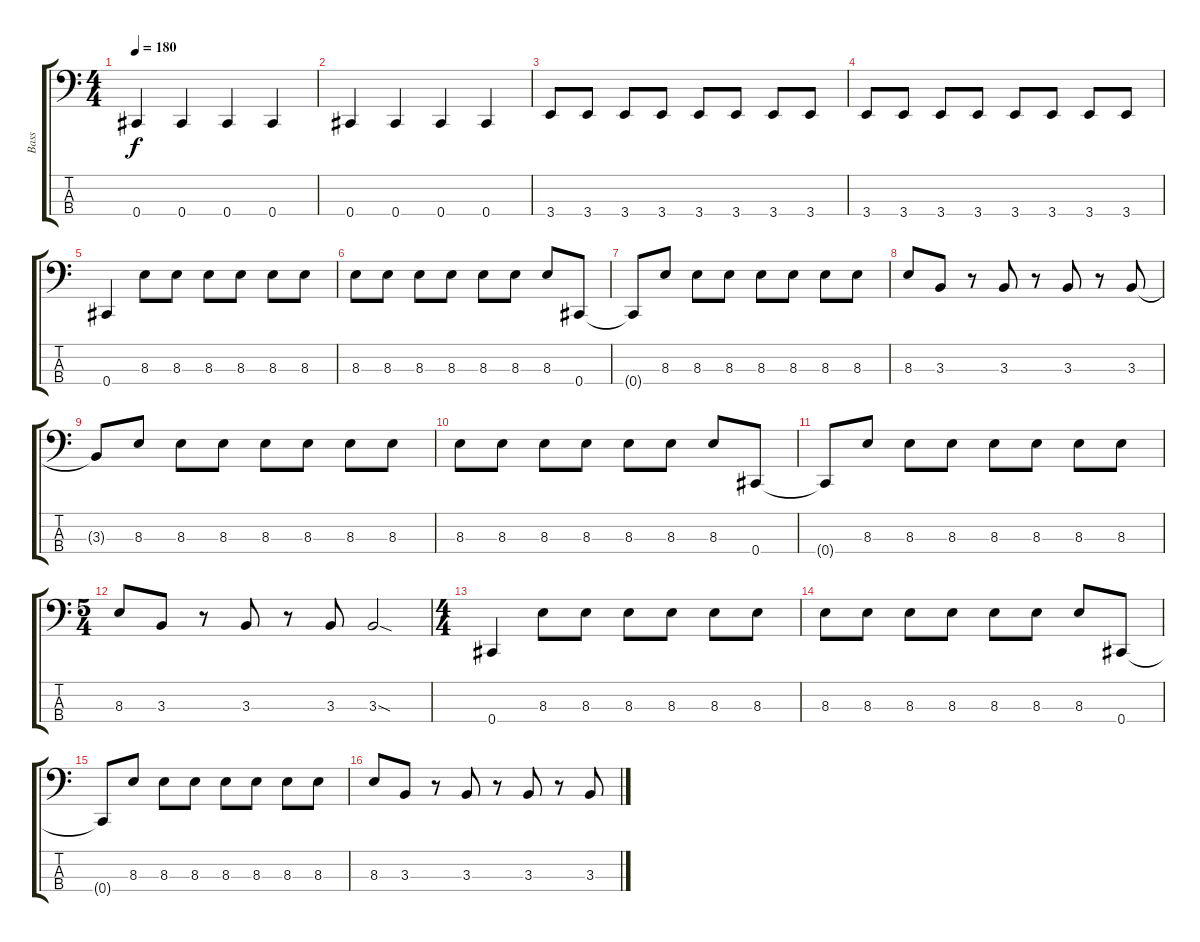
\track ("Bass" "Bass") {instrument electricbasspick}
\staff {score tabs}
\tuning (Gb2 Db2 Ab1 Db1) {hide}
\ts (4 4)
\tempo 180
\clef f4
\ks c
0.4.4{dy f} 0.4.4 0.4.4 0.4.4 |
0.4.4 0.4.4 0.4.4 0.4.4 |
3.4.8 3.4.8 3.4.8 3.4.8 3.4.8 3.4.8 3.4.8 3.4.8 |
3.4.8 3.4.8 3.4.8 3.4.8 3.4.8 3.4.8 3.4.8 3.4.8 |
0.4.4 8.3.8 8.3.8 8.3.8 8.3.8 8.3.8 8.3.8 |
8.3.8 8.3.8 8.3.8 8.3.8 8.3.8 8.3.8 8.3.8 0.4.8 |
0.4{t}.8 8.3.8 8.3.8 8.3.8 8.3.8 8.3.8 8.3.8 8.3.8 |
8.3.8 3.3.8 r.8 3.3.8 r.8 3.3.8 r.8 3.3.8 |
3.3{t}.8 8.3.8 8.3.8 8.3.8 8.3.8 8.3.8 8.3.8 8.3.8 |
8.3.8 8.3.8 8.3.8 8.3.8 8.3.8 8.3.8 8.3.8 0.4.8 |
0.4{t}.8 8.3.8 8.3.8 8.3.8 8.3.8 8.3.8 8.3.8 8.3.8 |
\ts (5 4)
8.3.8 3.3.8 r.8 3.3.8 r.8 3.3.8 3.3{sod}.2{volume 16} |
\ts (4 4)
0.4.4{volume 10} 8.3.8 8.3.8 8.3.8 8.3.8 8.3.8 8.3.8 |
8.3.8 8.3.8 8.3.8 8.3.8 8.3.8 8.3.8 8.3.8 0.4.8 |
0.4{t}.8 8.3.8 8.3.8 8.3.8 8.3.8 8.3.8 8.3.8 8.3.8 |
8.3.8 3.3.8 r.8 3.3.8 r.8 3.3.8 r.8 3.3.8
